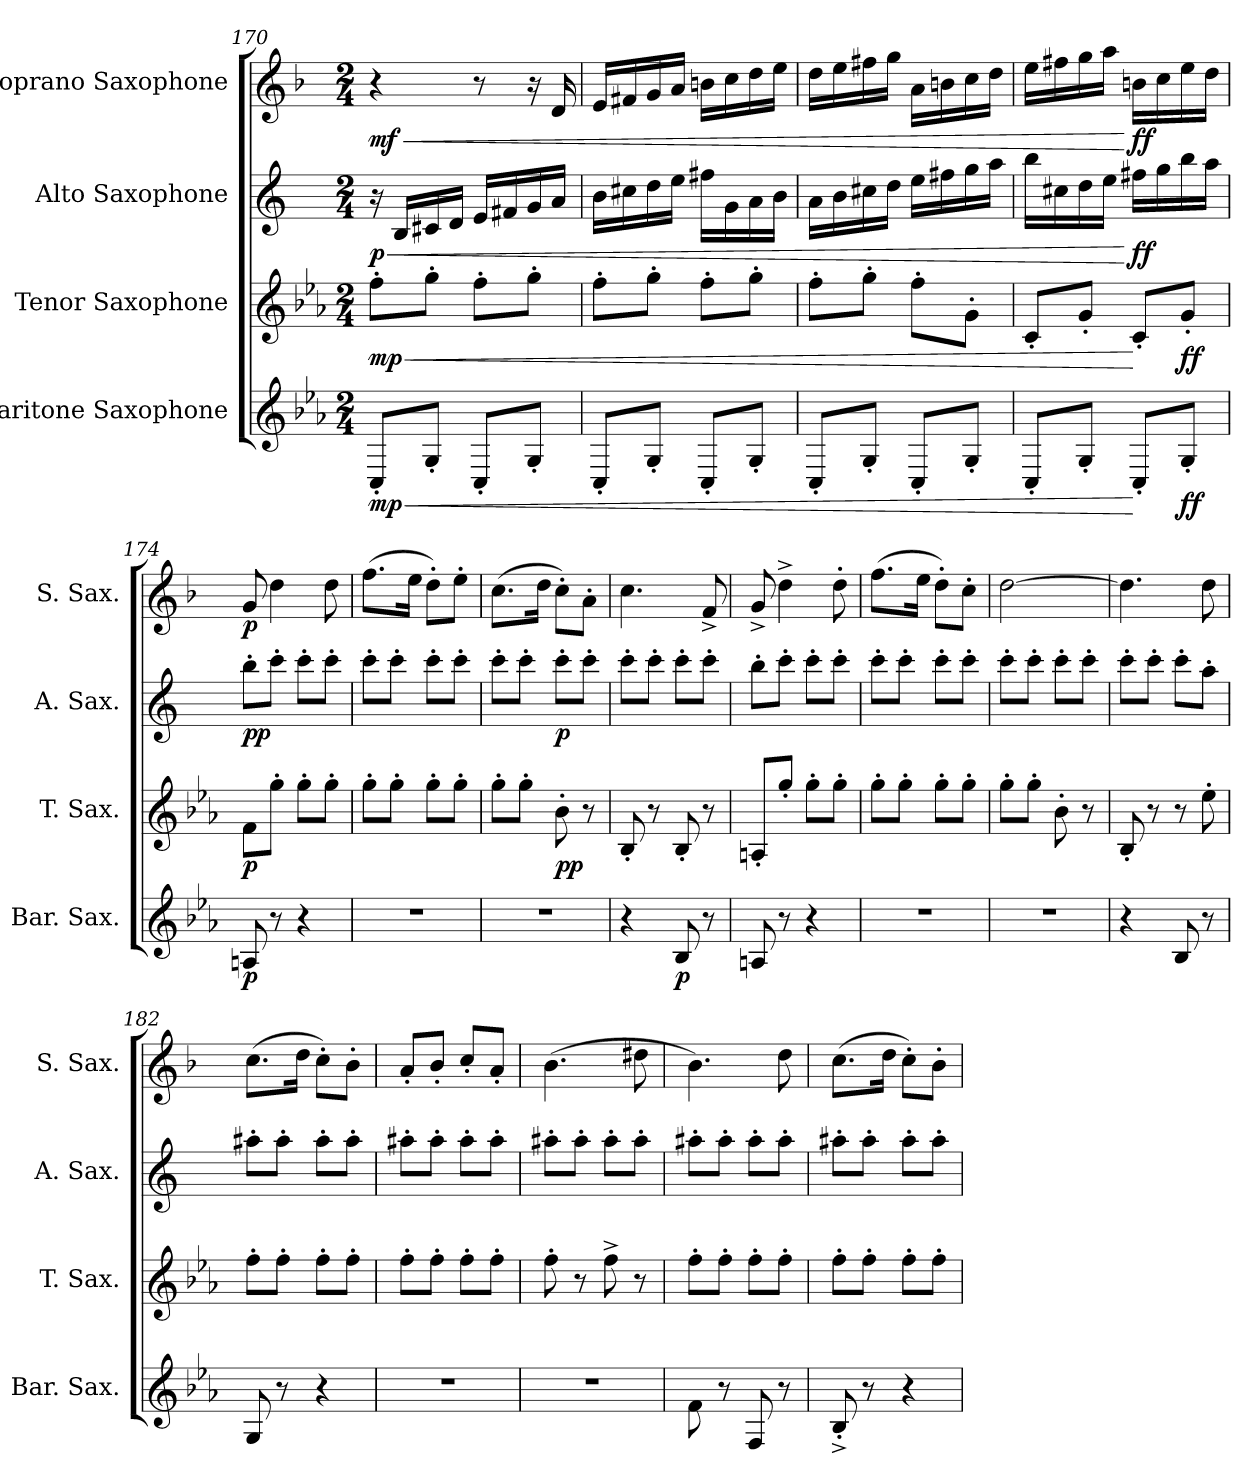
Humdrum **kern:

**kern	**dynam	**kern	**dynam	**kern	**dynam	**kern	**dynam
*part4	*part4	*part3	*part3	*part2	*part2	*part1	*part1
*staff4	*staff4	*staff3	*staff3	*staff2	*staff2	*staff1	*staff1
*I"Baritone Saxophone	*	*I"Tenor Saxophone	*	*I"Alto Saxophone	*	*I"Soprano Saxophone	*
*I'Bar. Sax.	*	*I'T. Sax.	*	*I'A. Sax.	*	*I'S. Sax.	*
*clefG2	*	*clefG2	*	*clefG2	*	*clefG2	*
*ITrd12c21	*	*ITrd8c14	*	*ITrd5c9	*	*ITrd1c2	*
*k[b-e-a-]	*	*k[b-e-a-]	*	*k[b-e-a-]	*	*k[b-e-a-]	*
*M2/4	*	*M2/4	*	*M2/4	*	*M2/4	*
=170	=170	=170	=170	=170	=170	=170	=170
!	!LO:HP:b	!	!LO:HP:b	!	!LO:HP:b	!	!LO:HP:b
!	!LO:DY:n=1:b	!	!LO:DY:n=1:b	!	!LO:DY:n=1:b	!	!LO:DY:n=1:b
8CC'/L	< mp	8f'\L	< mp	16r	< p	4r	< mf
.	.	.	.	16D/LL	.	.	.
8GG'/J	.	8g'\J	.	16En/	.	.	.
.	.	.	.	16F/JJ	.	.	.
8CC'/L	.	8f'\L	.	16G/LL	.	8r	.
.	.	.	.	16An/	.	.	.
8GG'/J	.	8g'\J	.	16B-/	.	16r	.
.	.	.	.	16c/JJ	.	16c/	.
=171	=171	=171	=171	=171	=171	=171	=171
8CC'/L	.	8f'\L	.	16d\LL	.	16d/LL	.
.	.	.	.	16en\	.	16en/	.
8GG'/J	.	8g'\J	.	16f\	.	16f/	.
.	.	.	.	16g\JJ	.	16g/JJ	.
8CC'/L	.	8f'\L	.	16an\LL	.	16an\LL	.
.	.	.	.	16B-\	.	16b-\	.
8GG'/J	.	8g'\J	.	16c\	.	16cc\	.
.	.	.	.	16d\JJ	.	16dd\JJ	.
=172	=172	=172	=172	=172	=172	=172	=172
8CC'/L	.	8f'\L	.	16c\LL	.	16cc\LL	.
.	.	.	.	16d\	.	16dd\	.
8GG'/J	.	8g'\J	.	16en\	.	16een\	.
.	.	.	.	16f\JJ	.	16ff\JJ	.
8CC'/L	.	8f'\L	.	16g\LL	.	16g\LL	.
.	.	.	.	16an\	.	16an\	.
8GG'/J	.	8G'\J	.	16b-\	.	16b-\	.
.	.	.	.	16cc\JJ	.	16cc\JJ	.
!!LO:LB:g=z
=173	=173	=173	=173	=173	=173	=173	=173
8CC'/L	.	8C'/L	.	16dd\LL	.	16dd\LL	.
.	.	.	.	16en\	.	16een\	.
8GG'/J	.	8G'/J	.	16f\	.	16ff\	.
.	.	.	.	16g\JJ	.	16gg\JJ	.
!	!	!	!	!	!LO:DY:n=1:b	!	!LO:DY:n=1:b
8CC'/L	[	8C'/L	[	16an\LL	[ ff	16an\LL	[ ff
.	.	.	.	16b-\	.	16b-\	.
!	!LO:DY:b	!	!LO:DY:b	!	!	!	!
8GG'/J	ff	8G'/J	ff	16dd\	.	16dd\	.
.	.	.	.	16cc\JJ	.	16cc\JJ	.
=174	=174	=174	=174	=174	=174	=174	=174
!	!LO:DY:b	!	!LO:DY:b	!	!LO:DY:b	!	!
!	!	!	!	!	!LO:DY:n=1:b	!	!LO:DY:b
8AAn/	p	8F\L	p	8dd'\L	p p	8f/	p
8r	.	8g'\J	.	8ee-'\J	.	4cc\	.
4r	.	8g'\L	.	8ee-'\L	.	.	.
.	.	8g'\J	.	8ee-'\J	.	8cc\	.
=175	=175	=175	=175	=175	=175	=175	=175
2r	.	8g'\L	.	8ee-'\L	.	(8.ee-\L	.
.	.	8g'\J	.	8ee-'\J	.	.	.
.	.	.	.	.	.	16dd\Jk	.
.	.	8g'\L	.	8ee-'\L	.	8cc'\L)	.
.	.	8g'\J	.	8ee-'\J	.	8dd'\J	.
=176	=176	=176	=176	=176	=176	=176	=176
2r	.	8g'\L	.	8ee-'\L	.	(8.b-\L	.
.	.	8g'\J	.	8ee-'\J	.	.	.
.	.	.	.	.	.	16cc\Jk	.
!	!	!	!LO:DY:b	!	!	!	!
!	!	!	!LO:DY:n=1:b	!	!LO:DY:b	!	!
.	.	8B-'\	p p	8ee-'\L	p	8b-'\L)	.
.	.	8r	.	8ee-'\J	.	8g'\J	.
=177	=177	=177	=177	=177	=177	=177	=177
4r	.	8BB-'/	.	8ee-'\L	.	4.b-\	.
.	.	8r	.	8ee-'\J	.	.	.
!	!LO:DY:b	!	!	!	!	!	!
8BB-/	p	8BB-'/	.	8ee-'\L	.	.	.
8r	.	8r	.	8ee-'\J	.	8e-^/	.
=178	=178	=178	=178	=178	=178	=178	=178
8AAn/	.	8AAn'/L	.	8dd'\L	.	8f^/	.
8r	.	8g'/J	.	8ee-'\J	.	4cc^\	.
4r	.	8g'\L	.	8ee-'\L	.	.	.
.	.	8g'\J	.	8ee-'\J	.	8cc'\	.
=179	=179	=179	=179	=179	=179	=179	=179
2r	.	8g'\L	.	8ee-'\L	.	(8.ee-\L	.
.	.	8g'\J	.	8ee-'\J	.	.	.
.	.	.	.	.	.	16dd\Jk	.
.	.	8g'\L	.	8ee-'\L	.	8cc'\L)	.
.	.	8g'\J	.	8ee-'\J	.	8b-'\J	.
=180	=180	=180	=180	=180	=180	=180	=180
2r	.	8g'\L	.	8ee-'\L	.	[2cc\	.
.	.	8g'\J	.	8ee-'\J	.	.	.
.	.	8B-'\	.	8ee-'\L	.	.	.
.	.	8r	.	8ee-'\J	.	.	.
!!LO:PB:g=z
=181	=181	=181	=181	=181	=181	=181	=181
4r	.	8BB-'/	.	8ee-'\L	.	4.cc\]	.
.	.	8r	.	8ee-'\J	.	.	.
8BB-/	.	8r	.	8ee-'\L	.	.	.
8r	.	8e-'\	.	8cc'\J	.	8cc\	.
=182	=182	=182	=182	=182	=182	=182	=182
8GG/	.	8f'\L	.	8cc#X'\L	.	(8.b-\L	.
8r	.	8f'\J	.	8cc#'\J	.	.	.
.	.	.	.	.	.	16cc\Jk	.
4r	.	8f'\L	.	8cc#'\L	.	8b-'\L)	.
.	.	8f'\J	.	8cc#'\J	.	8a-'\J	.
=183	=183	=183	=183	=183	=183	=183	=183
2r	.	8f'\L	.	8cc#X'\L	.	8g'/L	.
.	.	8f'\J	.	8cc#'\J	.	8a-'/J	.
.	.	8f'\L	.	8cc#'\L	.	8b-'/L	.
.	.	8f'\J	.	8cc#'\J	.	8g'/J	.
=184	=184	=184	=184	=184	=184	=184	=184
2r	.	8f'\	.	8cc#X'\L	.	(4.a-\	.
.	.	8r	.	8cc#'\J	.	.	.
.	.	8f^\	.	8cc#'\L	.	.	.
.	.	8r	.	8cc#'\J	.	8cc#X\	.
=185	=185	=185	=185	=185	=185	=185	=185
8F\	.	8f'\L	.	8cc#X'\L	.	4.a-\)	.
8r	.	8f'\J	.	8cc#'\J	.	.	.
8FF/	.	8f'\L	.	8cc#'\L	.	.	.
8r	.	8f'\J	.	8cc#'\J	.	8cc\	.
=186	=186	=186	=186	=186	=186	=186	=186
8BB-^'/	.	8f'\L	.	8cc#X'\L	.	(8.b-\L	.
8r	.	8f'\J	.	8cc#'\J	.	.	.
.	.	.	.	.	.	16cc\Jk	.
4r	.	8f'\L	.	8cc#'\L	.	8b-'\L)	.
.	.	8f'\J	.	8cc#'\J	.	8a-'\J	.
=	=	=	=	=	=	=	=
*-	*-	*-	*-	*-	*-	*-	*-
